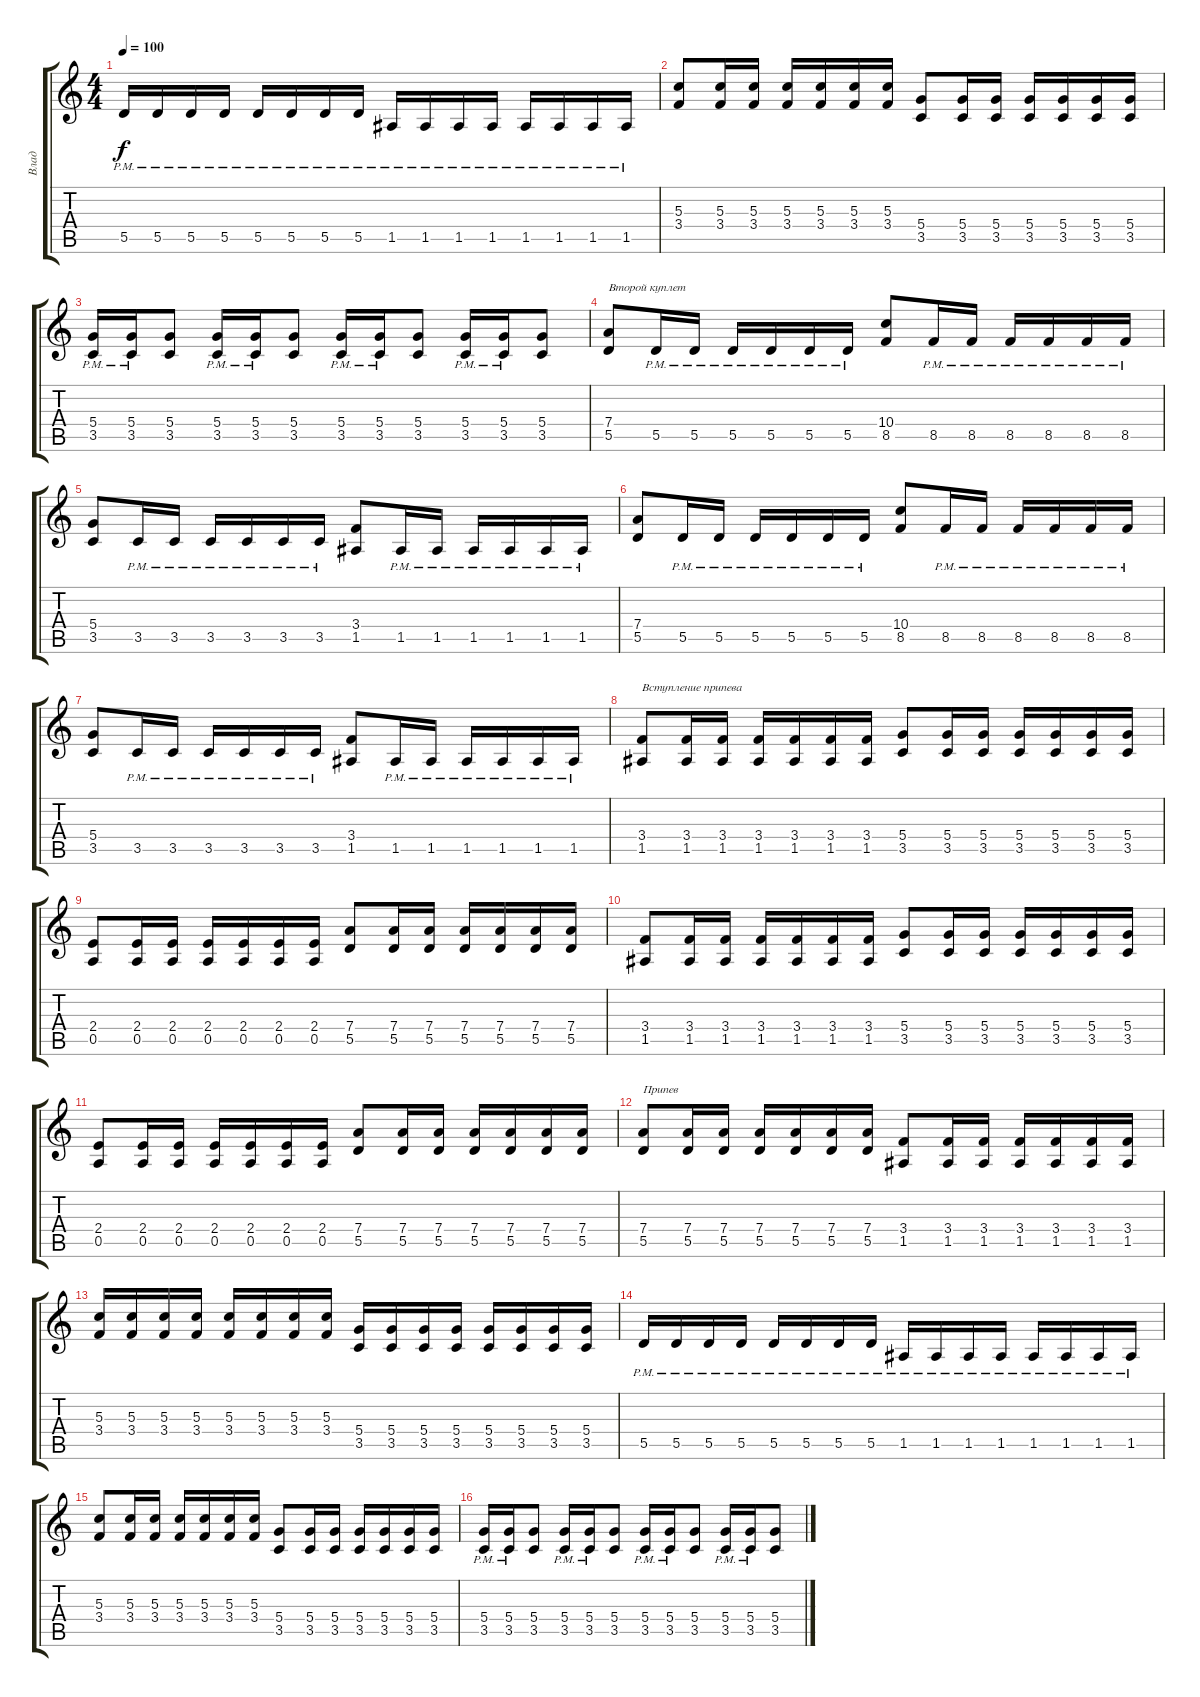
\track ("Влад" "Влад") {instrument distortionguitar}
\staff {score tabs}
\tuning (E4 B3 G3 D3 A2 E2) {hide}
\ts (4 4)
\tempo 100
\clef g2
\ks c
5.5{pm}.16{dy f} 5.5{pm}.16 5.5{pm}.16 5.5{pm}.16 5.5{pm}.16 5.5{pm}.16 5.5{pm}.16 5.5{pm}.16 1.5{pm}.16 1.5{pm}.16 1.5{pm}.16 1.5{pm}.16 1.5{pm}.16 1.5{pm}.16 1.5{pm}.16 1.5{pm}.16 |
(5.3 3.4).8 (5.3 3.4).16 (5.3 3.4).16 (5.3 3.4).16 (5.3 3.4).16 (5.3 3.4).16 (5.3 3.4).16 (5.4 3.5).8 (5.4 3.5).16 (5.4 3.5).16 (5.4 3.5).16 (5.4 3.5).16 (5.4 3.5).16 (5.4 3.5).16 |
(5.4{pm} 3.5{pm}).16 (5.4{pm} 3.5{pm}).16 (5.4 3.5).8 (5.4{pm} 3.5{pm}).16 (5.4{pm} 3.5{pm}).16 (5.4 3.5).8 (5.4{pm} 3.5{pm}).16 (5.4{pm} 3.5{pm}).16 (5.4 3.5).8 (5.4{pm} 3.5{pm}).16 (5.4{pm} 3.5{pm}).16 (5.4 3.5).8 |
(7.4 5.5).8{txt "Второй куплет"} 5.5{pm}.16 5.5{pm}.16 5.5{pm}.16 5.5{pm}.16 5.5{pm}.16 5.5{pm}.16 (10.4 8.5).8 8.5{pm}.16 8.5{pm}.16 8.5{pm}.16 8.5{pm}.16 8.5{pm}.16 8.5{pm}.16 |
(5.4 3.5).8 3.5{pm}.16 3.5{pm}.16 3.5{pm}.16 3.5{pm}.16 3.5{pm}.16 3.5{pm}.16 (3.4 1.5).8 1.5{pm}.16 1.5{pm}.16 1.5{pm}.16 1.5{pm}.16 1.5{pm}.16 1.5{pm}.16 |
(7.4 5.5).8 5.5{pm}.16 5.5{pm}.16 5.5{pm}.16 5.5{pm}.16 5.5{pm}.16 5.5{pm}.16 (10.4 8.5).8 8.5{pm}.16 8.5{pm}.16 8.5{pm}.16 8.5{pm}.16 8.5{pm}.16 8.5{pm}.16 |
(5.4 3.5).8 3.5{pm}.16 3.5{pm}.16 3.5{pm}.16 3.5{pm}.16 3.5{pm}.16 3.5{pm}.16 (3.4 1.5).8 1.5{pm}.16 1.5{pm}.16 1.5{pm}.16 1.5{pm}.16 1.5{pm}.16 1.5{pm}.16 |
(3.4 1.5).8{txt "Вступление припева"} (3.4 1.5).16 (3.4 1.5).16 (3.4 1.5).16 (3.4 1.5).16 (3.4 1.5).16 (3.4 1.5).16 (5.4 3.5).8 (5.4 3.5).16 (5.4 3.5).16 (5.4 3.5).16 (5.4 3.5).16 (5.4 3.5).16 (5.4 3.5).16 |
(2.4 0.5).8 (2.4 0.5).16 (2.4 0.5).16 (2.4 0.5).16 (2.4 0.5).16 (2.4 0.5).16 (2.4 0.5).16 (7.4 5.5).8 (7.4 5.5).16 (7.4 5.5).16 (7.4 5.5).16 (7.4 5.5).16 (7.4 5.5).16 (7.4 5.5).16 |
(3.4 1.5).8 (3.4 1.5).16 (3.4 1.5).16 (3.4 1.5).16 (3.4 1.5).16 (3.4 1.5).16 (3.4 1.5).16 (5.4 3.5).8 (5.4 3.5).16 (5.4 3.5).16 (5.4 3.5).16 (5.4 3.5).16 (5.4 3.5).16 (5.4 3.5).16 |
(2.4 0.5).8 (2.4 0.5).16 (2.4 0.5).16 (2.4 0.5).16 (2.4 0.5).16 (2.4 0.5).16 (2.4 0.5).16 (7.4 5.5).8 (7.4 5.5).16 (7.4 5.5).16 (7.4 5.5).16 (7.4 5.5).16 (7.4 5.5).16 (7.4 5.5).16 |
(7.4 5.5).8{txt "Припев"} (7.4 5.5).16 (7.4 5.5).16 (7.4 5.5).16 (7.4 5.5).16 (7.4 5.5).16 (7.4 5.5).16 (3.4 1.5).8 (3.4 1.5).16 (3.4 1.5).16 (3.4 1.5).16 (3.4 1.5).16 (3.4 1.5).16 (3.4 1.5).16 |
(5.3 3.4).16 (5.3 3.4).16 (5.3 3.4).16 (5.3 3.4).16 (5.3 3.4).16 (5.3 3.4).16 (5.3 3.4).16 (5.3 3.4).16 (5.4 3.5).16 (5.4 3.5).16 (5.4 3.5).16 (5.4 3.5).16 (5.4 3.5).16 (5.4 3.5).16 (5.4 3.5).16 (5.4 3.5).16 |
5.5{pm}.16 5.5{pm}.16 5.5{pm}.16 5.5{pm}.16 5.5{pm}.16 5.5{pm}.16 5.5{pm}.16 5.5{pm}.16 1.5{pm}.16 1.5{pm}.16 1.5{pm}.16 1.5{pm}.16 1.5{pm}.16 1.5{pm}.16 1.5{pm}.16 1.5{pm}.16 |
(5.3 3.4).8 (5.3 3.4).16 (5.3 3.4).16 (5.3 3.4).16 (5.3 3.4).16 (5.3 3.4).16 (5.3 3.4).16 (5.4 3.5).8 (5.4 3.5).16 (5.4 3.5).16 (5.4 3.5).16 (5.4 3.5).16 (5.4 3.5).16 (5.4 3.5).16 |
(5.4{pm} 3.5{pm}).16 (5.4{pm} 3.5{pm}).16 (5.4 3.5).8 (5.4{pm} 3.5{pm}).16 (5.4{pm} 3.5{pm}).16 (5.4 3.5).8 (5.4{pm} 3.5{pm}).16 (5.4{pm} 3.5{pm}).16 (5.4 3.5).8 (5.4{pm} 3.5{pm}).16 (5.4{pm} 3.5{pm}).16 (5.4 3.5).8
